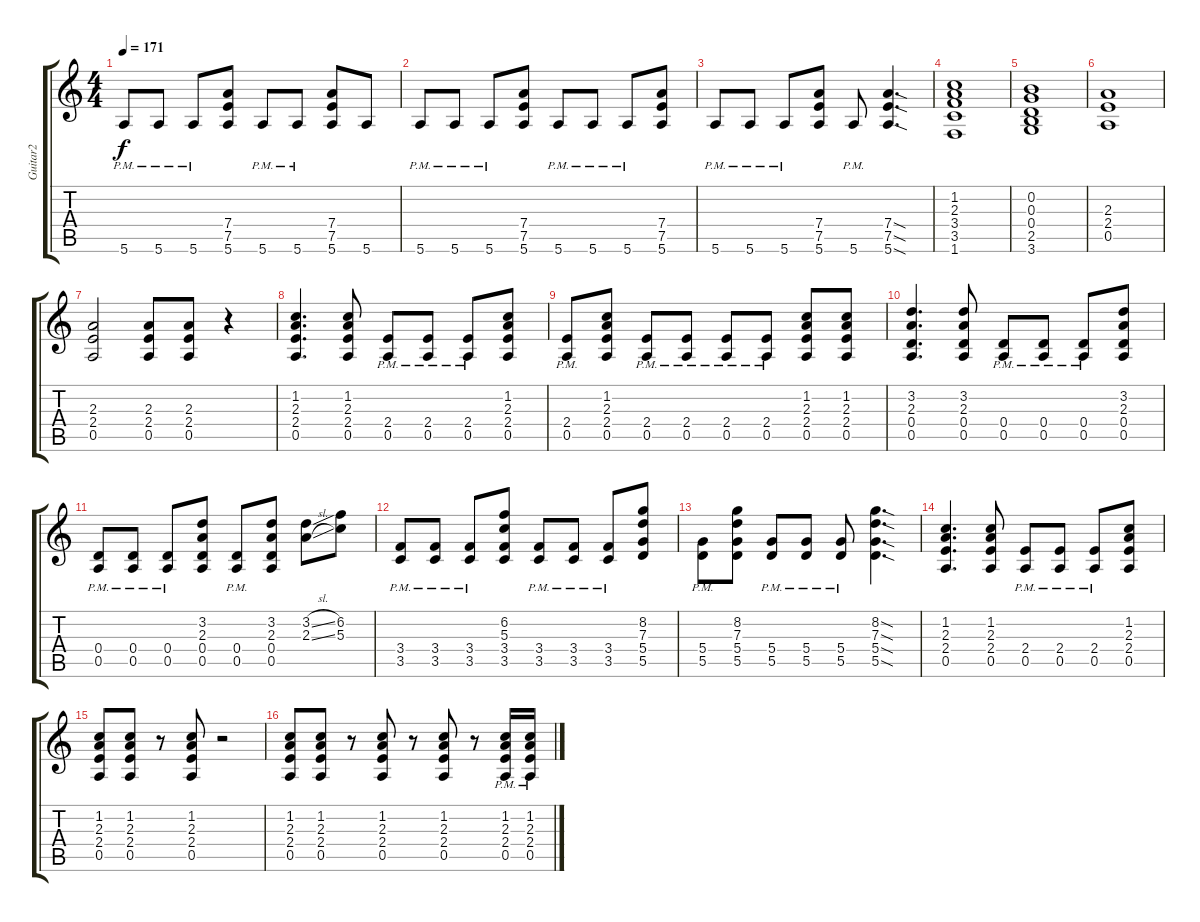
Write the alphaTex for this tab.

\track ("Guitar2" "Guitar2") {instrument distortionguitar}
\staff {score tabs}
\tuning (E4 B3 G3 D3 A2 E2) {hide}
\ts (4 4)
\tempo 171
\clef g2
\ks c
5.6{pm}.8{dy f} 5.6{pm}.8 5.6{pm}.8 (7.4 7.5 5.6).8 5.6{pm}.8 5.6{pm}.8 (7.4 7.5 5.6).8 5.6.8 |
5.6{pm}.8 5.6{pm}.8 5.6{pm}.8 (7.4 7.5 5.6).8 5.6{pm}.8 5.6{pm}.8 5.6{pm}.8 (7.4 7.5 5.6).8 |
5.6{pm}.8 5.6{pm}.8 5.6{pm}.8 (7.4 7.5 5.6).8 5.6{pm}.8 (7.4{sod} 7.5{sod} 5.6{sod}).4{d} |
(1.2 2.3 3.4 3.5 1.6).1 |
(0.2 0.3 0.4 2.5 3.6).1 |
(2.3 2.4 0.5).1 |
(2.3 2.4 0.5).2 (2.3 2.4 0.5).8 (2.3 2.4 0.5).8 r.4 |
(1.2 2.3 2.4 0.5).4{d} (1.2 2.3 2.4 0.5).8 (2.4{pm} 0.5{pm}).8 (2.4{pm} 0.5{pm}).8 (2.4{pm} 0.5{pm}).8 (1.2 2.3 2.4 0.5).8 |
(2.4{pm} 0.5{pm}).8 (1.2 2.3 2.4 0.5).8 (2.4{pm} 0.5{pm}).8 (2.4{pm} 0.5{pm}).8 (2.4{pm} 0.5{pm}).8 (2.4{pm} 0.5{pm}).8 (1.2 2.3 2.4 0.5).8 (1.2 2.3 2.4 0.5).8 |
(3.2 2.3 0.4 0.5).4{d} (3.2 2.3 0.4 0.5).8 (0.4{pm} 0.5{pm}).8 (0.4{pm} 0.5{pm}).8 (0.4{pm} 0.5{pm}).8 (3.2 2.3 0.4 0.5).8 |
(0.4{pm} 0.5{pm}).8 (0.4{pm} 0.5{pm}).8 (0.4{pm} 0.5{pm}).8 (3.2 2.3 0.4 0.5).8 (0.4{pm} 0.5{pm}).8 (3.2 2.3 0.4 0.5).8 (3.2{sl} 2.3{sl}).8 (6.2 5.3).8 |
(3.4{pm} 3.5{pm}).8 (3.4{pm} 3.5{pm}).8 (3.4{pm} 3.5{pm}).8 (6.2 5.3 3.4 3.5).8 (3.4{pm} 3.5{pm}).8 (3.4{pm} 3.5{pm}).8 (3.4{pm} 3.5{pm}).8 (8.2 7.3 5.4 5.5).8 |
(5.4{pm} 5.5{pm}).8 (8.2 7.3 5.4 5.5).8 (5.4{pm} 5.5{pm}).8 (5.4{pm} 5.5{pm}).8 (5.4{pm} 5.5{pm}).8 (8.2{sod} 7.3{sod} 5.4{sod} 5.5{sod}).4{d} |
(1.2 2.3 2.4 0.5).4{d} (1.2 2.3 2.4 0.5).8 (2.4{pm} 0.5{pm}).8 (2.4{pm} 0.5{pm}).8 (2.4{pm} 0.5{pm}).8 (1.2 2.3 2.4 0.5).8 |
(1.2 2.3 2.4 0.5).8 (1.2 2.3 2.4 0.5).8 r.8 (1.2 2.3 2.4 0.5).8 r.2 |
(1.2 2.3 2.4 0.5).8 (1.2 2.3 2.4 0.5).8 r.8 (1.2 2.3 2.4 0.5).8 r.8 (1.2 2.3 2.4 0.5).8 r.8 (1.2{pm} 2.3{pm} 2.4{pm} 0.5{pm}).16 (1.2{pm} 2.3{pm} 2.4{pm} 0.5{pm}).16
